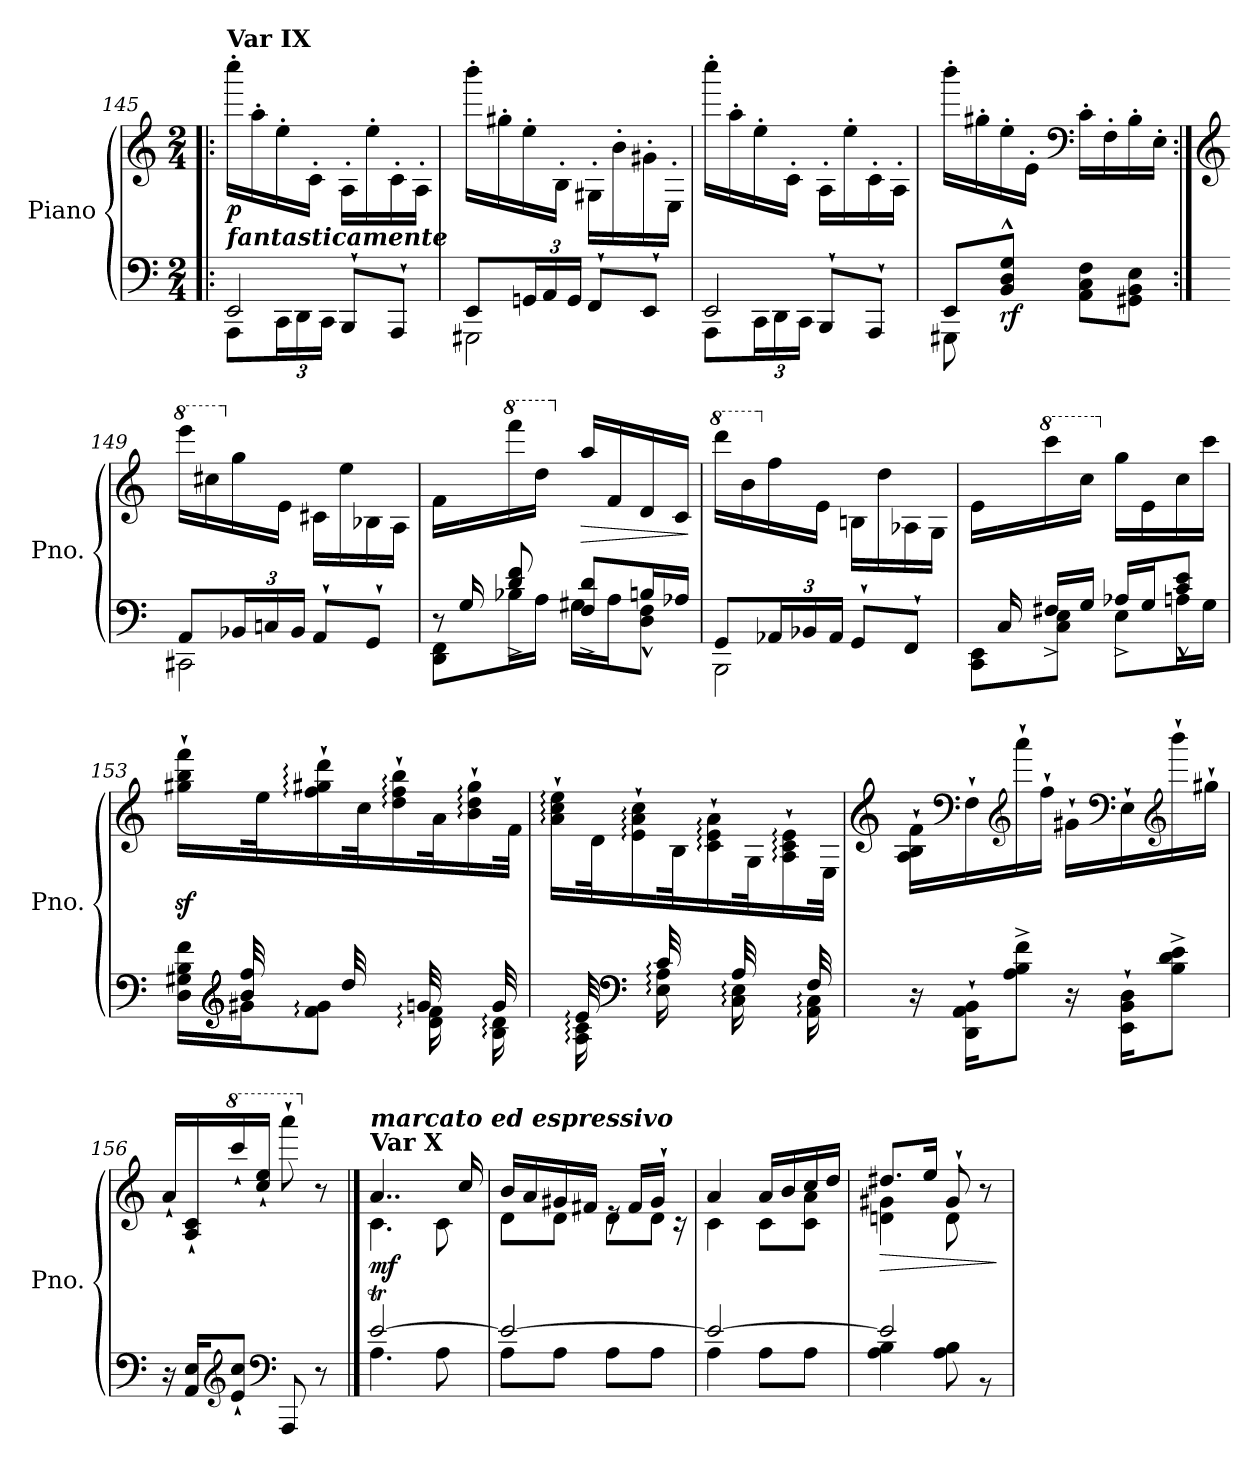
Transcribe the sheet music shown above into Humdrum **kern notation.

**kern	**kern	**dynam
*part1	*part1	*part1
*staff2	*staff1	*staff1/2
*I"Piano	*	*
*I'Pno.	*	*
*clefF4	*clefG2	*
*k[]	*k[]	*
*M2/4	*M2/4	*
=145!|:	=145!|:	=145!|:
*^	*	*
!	!	!LO:TX:a:B:t=Var IX	!
!	!	!LO:TX:b:Bi:t=fantasticamente	!
!	!	!	!LO:DY:b
8AAA\L	2EE/	16cccc'\LL	p
.	.	16aa'\	.
*Xbrackettup	*	*	*
24CC\L	.	16ee'\	.
24DD\	.	.	.
.	.	16c'\JJ	.
24CC\JJ	.	.	.
8BBB`/L	.	16A'\LL	.
.	.	16ee'\	.
8AAA`/J	.	16c'\	.
.	.	16A'\JJ	.
=146	=146	=146	=146
8EE/L	2GGG#X\	16bbb'\LL	.
.	.	16gg#X'\	.
24GGn/L	.	16ee'\	.
24AA/	.	.	.
.	.	16B'\JJ	.
24GG/JJ	.	.	.
8FF`/L	.	16G#X'\LL	.
.	.	16b'\	.
8EE`/J	.	16g#X'\	.
.	.	16E'\JJ	.
=147	=147	=147	=147
8AAA\L	2EE/	16cccc'\LL	.
.	.	16aa'\	.
24CC\L	.	16ee'\	.
24DD\	.	.	.
.	.	16c'\JJ	.
24CC\JJ	.	.	.
8BBB`/L	.	16A'\LL	.
.	.	16ee'\	.
8AAA`/J	.	16c'\	.
.	.	16A'\JJ	.
!!LO:LB:g=z
=148	=148	=148	=148
8EE/L	8GGG#X\	16bbb'\LL	.
.	.	16gg#X'\	.
!	!	!	!LO:DY:b=2
8BB/^^ 8D/^^ 8G/^^J	4.ryy	16ee'\	rf
.	.	16e'\JJ	.
*	*	*clefF4	*
8AA\ 8C\ 8F\L	.	16c'\LL	.
.	.	16F'\	.
8GG#X\ 8BB\ 8E\J	.	16B'\	.
.	.	16E'\JJ	.
=149:|!	=149:|!	=149:|!	=149:|!
*	*	*clefG2	*
*	*	*8va	*
8AA/L	2CC#X\	16eeee\LL	.
.	.	16ccc#X\	.
*	*	*X8va	*
24BB-X/L	.	16gg\	.
24Cn/	.	.	.
.	.	16e\JJ	.
24BB-/JJ	.	.	.
8AA`/L	.	16c#X\LL	.
.	.	16ee\	.
8GG`/J	.	16B-X\	.
.	.	16A\JJ	.
=150	=150	=150	=150
*	*^	*	*
16ryy	8r	8DD\ 8FF\L	16f\LL	.
16G/	.	.	16ryy	.
*	*	*	*8va	*
4.ryy	8d/^ 8f/^	16B-X\L	16ffff\	.
.	.	16A\JJ	16ddd\JJ	.
*	*	*	*X8va	*
!	!	!	!	!LO:HP:b
.	8F/^ 8d/^L	16G#X\LL	16aa/LL	>
.	.	16A\J	16f/	.
.	16Bn^^/L	8D\ 8F\J	16d/	.
.	16A-X/JJ	.	16c/JJ	.
*v	*v	*v	*	*
.	.	]
=151	=151	=151
*^	*	*
*	*	*8va	*
8GG/L	2BBB\	16dddd\LL	.
.	.	16bb\	.
*	*	*X8va	*
24AA-X/L	.	16ff\	.
24BB-X/	.	.	.
.	.	16e\JJ	.
24AA-/JJ	.	.	.
8GG`/L	.	16Bn\LL	.
.	.	16dd\	.
8FF`/J	.	16A-X\	.
.	.	16G\JJ	.
!!LO:LB:g=z
=152	=152	=152	=152
*	*^	*	*
16ryy	8rBByy	8CC\ 8EE\L	16e\LL	.
16C/	.	.	16ryy	.
*	*	*	*8va	*
4.ryy	16F#X^/LL	8C\ 8E\J	16cccc\	.
.	16G/JJ	.	16ccc\JJ	.
*	*	*	*X8va	*
.	16A-X^/LL	8E\L	16gg\LL	.
.	16G/J	.	16e\	.
.	8c/^^ 8e/^^J	16An\L	16cc\	.
.	.	16G\JJ	16ccc\JJ	.
=153	=153	=153	=153	=153
16ryy	16ryy	16D\ 16G#X\ 16B\ 16f\LL	16gg#X\z<` 16bb\z<` 16fff\z<`LL	.
*clefG2	*	*	*	*
32b/ 32ff/L	32ryy@	16g#X:\J	32ryy	.
16.ryy	32ryy@	.	32ee\J	.
.	16ryy@	8f\: 8g#\:J	16ff\:` 16gg#X\:` 16ddd\:`	.
32dd:/L	32ryy@	.	32ryy	.
16.ryy	32ryy@	.	32cc\JJJ	.
.	16ryy@	16ryy	16dd\:` 16ff\:` 16bb\:`LL	.
32g/L	16d\: 16f\:	16ryy	32ryy	.
16.ryy	.	.	32a\J	.
.	16ryy	8ryy	16b\:` 16dd\:` 16gg#\:`	.
32g/L	16B\: 16d\:	.	32ryy	.
32ryy	.	.	32f\JJJ	.
=154	=154	=154	=154	=154
16ryy	16ryy	16ryy	16a\:` 16cc\:` 16ee\:`LL	.
32e:/L	16A\: 16c\:	16ryy	32ryy	.
16.ryy	.	.	32d\J	.
*clefF4	*	*	*	*
.	16ryy	8ryy	16e\:` 16a\:` 16cc\:`	.
32c:/L	16E\: 16A\:	.	32ryy	.
16.ryy	.	.	32B\JJJ	.
.	16ryy	4ryy	16c\:` 16e\:` 16a\:`LL	.
32A/L	16C\: 16E\:	.	32ryy	.
16.ryy	.	.	32G\J	.
.	16ryy	.	16A\:` 16c\:` 16e\:`	.
32F/L	16AA\: 16C\:	.	32ryy	.
32ryy	.	.	32E\JJJ	.
*v	*v	*v	*	*
!!LO:LB:g=z
=155	=155	=155
*	*clefG2	*
16r	16A\` 16B\` 16f\`LL	.
*	*clefF4	*
16DD\` 16AA\` 16BB\`KL	16F`\	.
*	*clefG2	*
8A\^ 8B\^ 8f\^J	16aaa`\	.
.	16ff`\JJ	.
16r	16g#X`\LL	.
*	*clefF4	*
16EE\` 16BB\` 16D\`KL	16E`\	.
*	*clefG2	*
8B\^ 8d\^ 8e\^J	16bbb`\	.
.	16gg#X`\JJ	.
=156	=156	=156
16r	16a`/LL	.
16AA/ 16E/KL	16A/` 16c/`	.
*clefG2	*	*
*	*8va	*
8e/` 8cc/`J	16cccc`/	.
.	16ccc/` 16eee/`JJ	.
*clefF4	*	*
8AAA/	8aaaa`\	.
*	*X8va	*
8r	8r	.
==157	==157	==157
*^	*^	*
!	!	!LO:TX:a:B:t=Var X	!	!
!	!	!LO:TX:a:Bi:t=marcato ed espressivo	!	!
!	!	!	!	!LO:DY:b
[2et/	4.A\	4..a/	4.c\	mf
.	8A\	.	8c\	.
.	.	16cc/	.	.
=158	=158	=158	=158	=158
2e/_	8A\L	16b/LL	8d\L	.
.	.	16a/	.	.
.	8A\J	16g#X/	8d\J	.
.	.	16f#X/JJ	.	.
.	8A\L	16re	8d\L	.
.	.	16f#/LL	.	.
.	8A\J	16g#`/JJ	8d\J	.
.	.	16rc	.	.
=159	=159	=159	=159	=159
2e/_	4A\	4a/	4c\	.
.	8A\L	16a/LL	8c\L	.
.	.	16b/	.	.
.	8A\J	16cc/	8c\ 8a\J	.
.	.	16dd/JJ	.	.
!!LO:PB:g=z	!!
=160	=160	=160	=160	=160
!	!	!	!	!LO:HP:b
2e/]	4A\ 4B\	8.dd#X/L	4dn\ 4g#X\	>
.	.	16ee/Jk	.	.
.	8A\ 8B\	8g#`/	8d\	.
.	8r	8r	8ryy	.
*v	*v	*	*	*
*	*v	*v	*
.	.	]
=	=	=
*-	*-	*-
